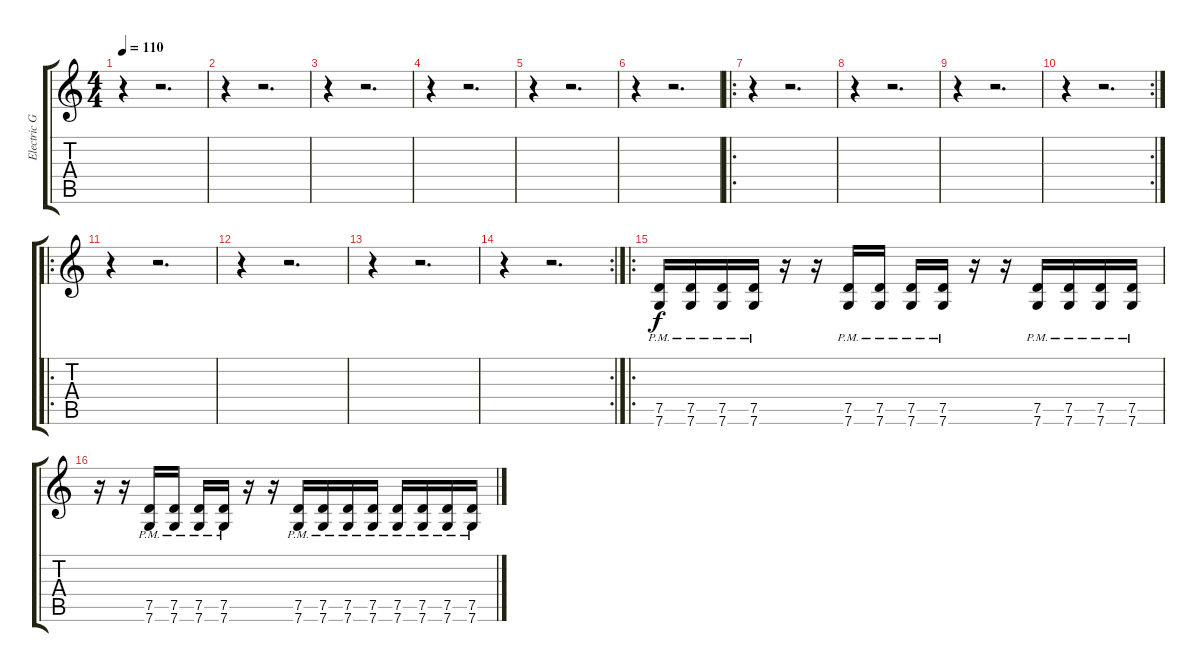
\track ("Electric Guitar" "Electric G") {instrument distortionguitar}
\staff {score tabs}
\tuning (D4 A3 F3 C3 G2 C2) {hide}
\ts (4 4)
\tempo 110
\clef g2
\ks c
r.4{dy f} r.2{d} |
r.4 r.2{d} |
r.4 r.2{d} |
r.4 r.2{d} |
r.4 r.2{d} |
r.4 r.2{d} |
\ro
r.4 r.2{d} |
r.4 r.2{d} |
r.4 r.2{d} |
\rc 2
r.4 r.2{d} |
\ro
r.4 r.2{d} |
r.4 r.2{d} |
r.4 r.2{d} |
\rc 2
r.4 r.2{d} |
\ro
(7.5{pm} 7.6{pm}).16 (7.5{pm} 7.6{pm}).16 (7.5{pm} 7.6{pm}).16 (7.5{pm} 7.6{pm}).16 r.16 r.16 (7.5{pm} 7.6{pm}).16 (7.5{pm} 7.6{pm}).16 (7.5{pm} 7.6{pm}).16 (7.5{pm} 7.6{pm}).16 r.16 r.16 (7.5{pm} 7.6{pm}).16 (7.5{pm} 7.6{pm}).16 (7.5{pm} 7.6{pm}).16 (7.5{pm} 7.6{pm}).16 |
r.16 r.16 (7.5{pm} 7.6{pm}).16 (7.5{pm} 7.6{pm}).16 (7.5{pm} 7.6{pm}).16 (7.5{pm} 7.6{pm}).16 r.16 r.16 (7.5{pm} 7.6{pm}).16 (7.5{pm} 7.6{pm}).16 (7.5{pm} 7.6{pm}).16 (7.5{pm} 7.6{pm}).16 (7.5{pm} 7.6{pm}).16 (7.5{pm} 7.6{pm}).16 (7.5{pm} 7.6{pm}).16 (7.5{pm} 7.6{pm}).16
